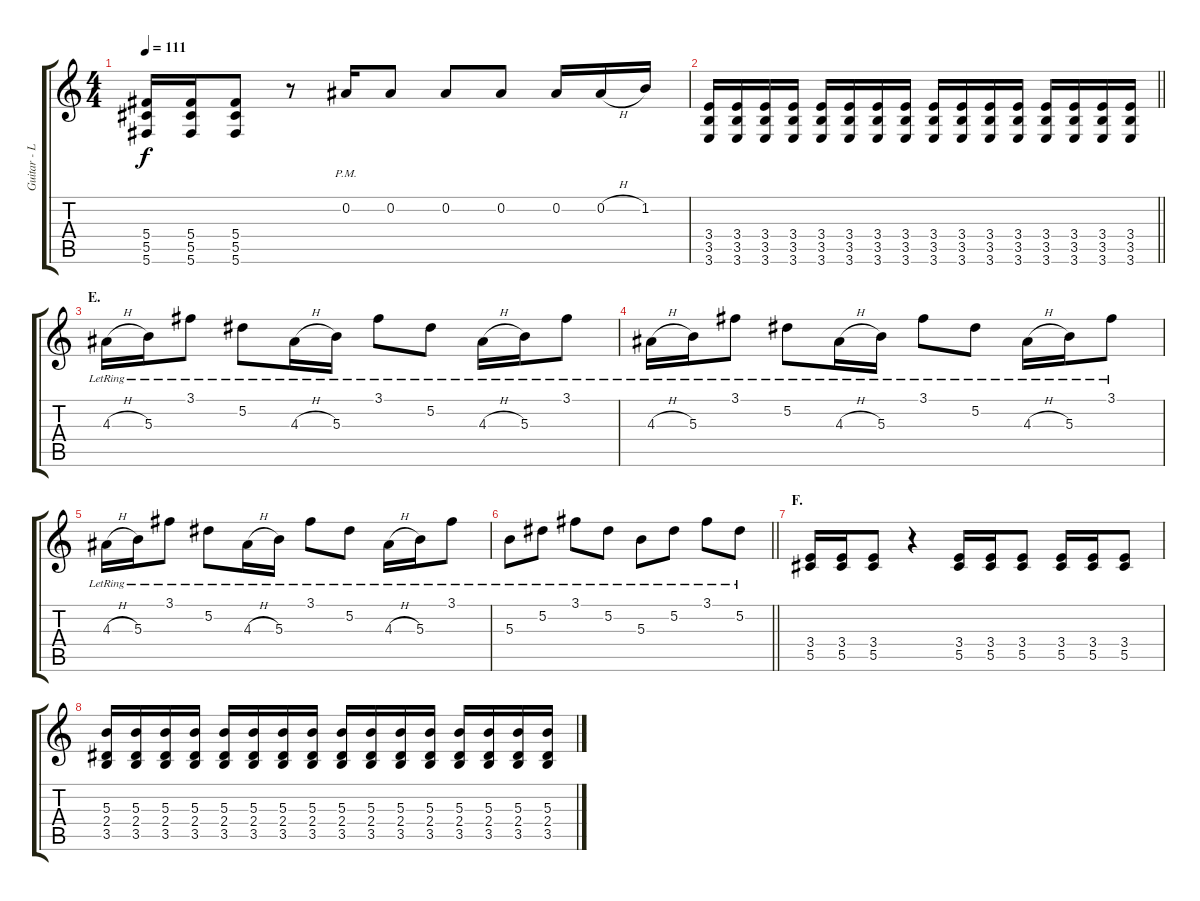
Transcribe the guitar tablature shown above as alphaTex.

\track ("Guitar - Left" "Guitar - L") {instrument distortionguitar}
\staff {score tabs}
\tuning (Eb4 Bb3 Gb3 Db3 Ab2 Db2) {hide}
\ts (4 4)
\tempo 111
\clef g2
\ks c
(5.4 5.5 5.6).16{dy f} (5.4 5.5 5.6).16 (5.4 5.5 5.6).8 r.8 0.2{pm}.16 0.2.8 0.2.8 0.2.8 0.2.16 0.2{h}.16 1.2.16 |
\barLineRight lightlight
(3.4 3.5 3.6).16 (3.4 3.5 3.6).16 (3.4 3.5 3.6).16 (3.4 3.5 3.6).16 (3.4 3.5 3.6).16 (3.4 3.5 3.6).16 (3.4 3.5 3.6).16 (3.4 3.5 3.6).16 (3.4 3.5 3.6).16 (3.4 3.5 3.6).16 (3.4 3.5 3.6).16 (3.4 3.5 3.6).16 (3.4 3.5 3.6).16 (3.4 3.5 3.6).16 (3.4 3.5 3.6).16 (3.4 3.5 3.6).16 |
\section ("" "E.")
4.3{h lr}.16{volume 12 instrument electricguitarjazz} 5.3{lr}.16 3.1{lr}.8 5.2{lr}.8 4.3{h lr}.16 5.3{lr}.16 3.1{lr}.8 5.2{lr}.8 4.3{h lr}.16 5.3{lr}.16 3.1{lr}.8 |
4.3{h lr}.16 5.3{lr}.16 3.1{lr}.8 5.2{lr}.8 4.3{h lr}.16 5.3{lr}.16 3.1{lr}.8 5.2{lr}.8 4.3{h lr}.16 5.3{lr}.16 3.1{lr}.8 |
4.3{h lr}.16 5.3{lr}.16 3.1{lr}.8 5.2{lr}.8 4.3{h lr}.16 5.3{lr}.16 3.1{lr}.8 5.2{lr}.8 4.3{h lr}.16 5.3{lr}.16 3.1{lr}.8 |
\barLineRight lightlight
5.3{lr}.8 5.2{lr}.8 3.1{lr}.8 5.2{lr}.8 5.3{lr}.8 5.2{lr}.8 3.1{lr}.8 5.2{lr}.8 |
\section ("" "F.")
(3.4 5.5).16{volume 14 instrument distortionguitar} (3.4 5.5).16 (3.4 5.5).8 r.4 (3.4 5.5).16 (3.4 5.5).16 (3.4 5.5).8 (3.4 5.5).16 (3.4 5.5).16 (3.4 5.5).8 |
(5.3 2.4 3.5).16 (5.3 2.4 3.5).16 (5.3 2.4 3.5).16 (5.3 2.4 3.5).16 (5.3 2.4 3.5).16 (5.3 2.4 3.5).16 (5.3 2.4 3.5).16 (5.3 2.4 3.5).16 (5.3 2.4 3.5).16 (5.3 2.4 3.5).16 (5.3 2.4 3.5).16 (5.3 2.4 3.5).16 (5.3 2.4 3.5).16 (5.3 2.4 3.5).16 (5.3 2.4 3.5).16 (5.3 2.4 3.5).16
